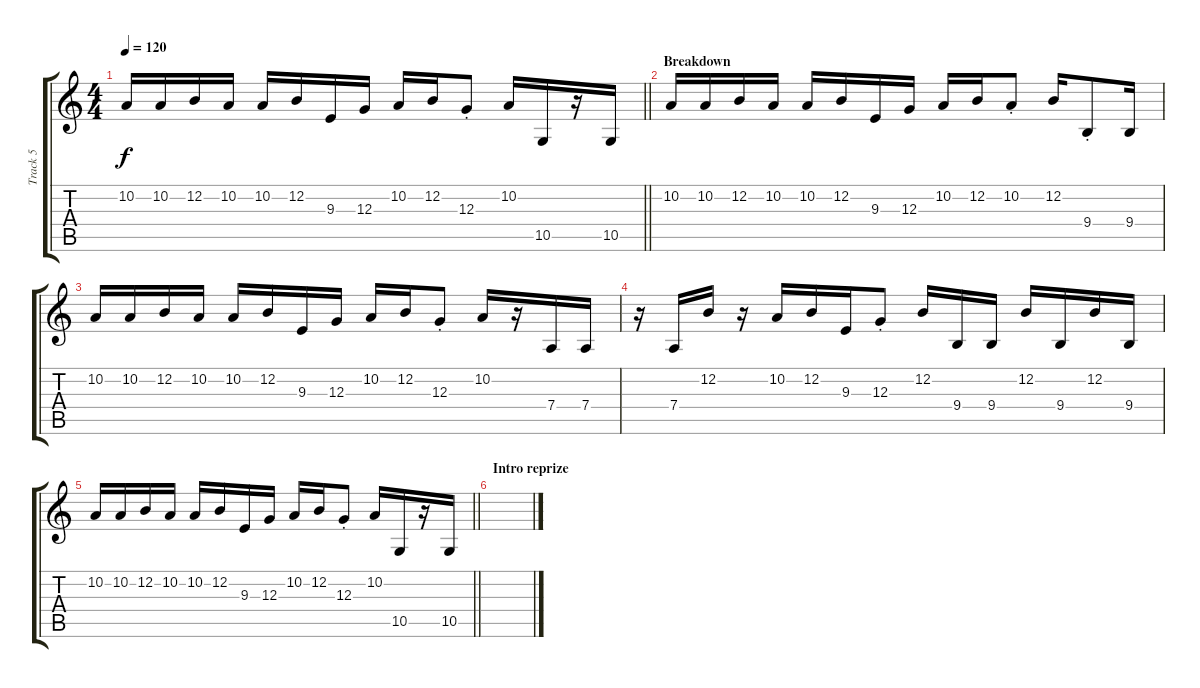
\track ("Track 5" "Track 5") {instrument lead1square}
\staff {score tabs}
\tuning (E4 B3 G3 D3 A2 E2) {hide}
\ts (4 4)
\tempo 120
\clef g2
\barLineRight lightlight
\ks c
10.2.16{dy f} 10.2.16 12.2.16 10.2.16 10.2.16 12.2.16 9.3.16 12.3.16 10.2.16 12.2.16 12.3{st}.8 10.2.16 10.5.16 r.16 10.5.16 |
\section ("" "Breakdown")
10.2.16 10.2.16 12.2.16 10.2.16 10.2.16 12.2.16 9.3.16 12.3.16 10.2.16 12.2.16 10.2{st}.8 12.2.16 9.4{st}.8 9.4.16 |
10.2.16 10.2.16 12.2.16 10.2.16 10.2.16 12.2.16 9.3.16 12.3.16 10.2.16 12.2.16 12.3{st}.8 10.2.16 r.16 7.4.16 7.4.16 |
r.16 7.4.16 12.2.16 r.16 10.2.16 12.2.16 9.3.16 12.3{st}.8 12.2.16 9.4.16 9.4.16 12.2.16 9.4.16 12.2.16 9.4.16 |
\barLineRight lightlight
10.2.16 10.2.16 12.2.16 10.2.16 10.2.16 12.2.16 9.3.16 12.3.16 10.2.16 12.2.16 12.3{st}.8 10.2.16 10.5.16 r.16 10.5.16 |
\section ("" "Intro reprize")
